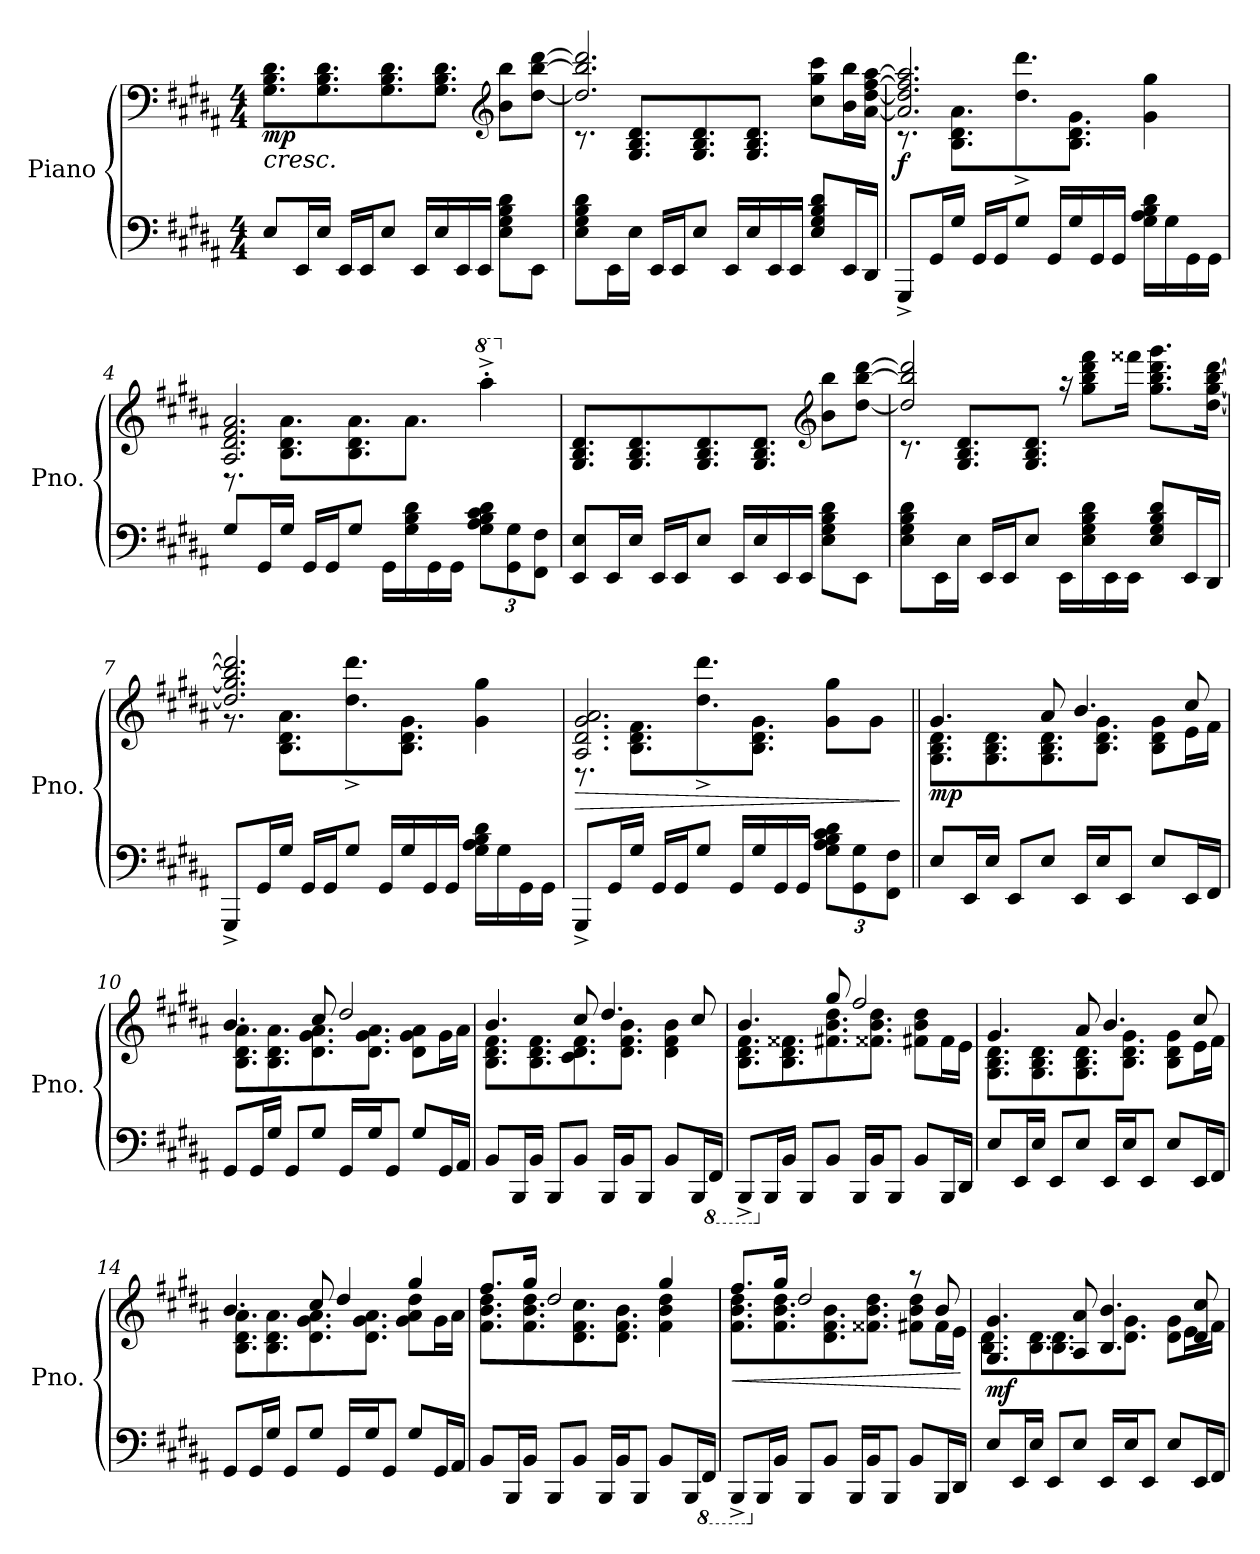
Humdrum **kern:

**kern	**kern	**dynam
*part1	*part1	*part1
*staff2	*staff1	*staff1/2
*I"Piano	*	*
*I'Pno.	*	*
*clefF4	*clefF4	*
*k[f#c#g#d#a#]	*k[f#c#g#d#a#]	*
*M4/4	*M4/4	*
*MM95	*MM95	*
=1	=1	=1
!	!LO:TX:b:i:t=cresc.	!
!	!	!LO:DY:b
8E/L	8.G#\ 8.B\ 8.d#\L	mp
16EE/L	.	.
16E/JJ	8.G#\ 8.B\ 8.d#\	.
16EE/LL	.	.
16EE/J	.	.
8E/J	8.G#\ 8.B\ 8.d#\	.
16EE/LL	.	.
16E/	8.G#\ 8.B\ 8.d#\J	.
16EE/	.	.
16EE/JJ	.	.
*	*clefG2	*
8E\ 8G#\ 8B\ 8d#\L	8b\ 8bb\L	.
8EE\J	[8dd#\ [8bb\ [8ddd#\J	.
=2	=2	=2
*	*^	*
8E\ 8G#\ 8B\ 8d#\L	2.dd#/] 2.bb/] 2.ddd#/]	8.r	.
16EE\L	.	.	.
16E\JJ	.	8.G#/ 8.B/ 8.d#/L	.
16EE/LL	.	.	.
16EE/J	.	.	.
8E/J	.	8.G#/ 8.B/ 8.d#/	.
16EE/LL	.	.	.
16E/	.	8.G#/ 8.B/ 8.d#/J	.
16EE/	.	.	.
16EE/JJ	.	.	.
8E/ 8G#/ 8B/ 8d#/L	8cc#\ 8gg#\ 8ccc#\L	4ryy	.
16EE/L	16b\ 16bb\L	.	.
16DD#/JJ	[16a#\ [16dd#\ [16ff#\ [16aa#\JJ	.	.
=3	=3	=3	=3
!	!	!	!LO:DY:b
8GGG#^/L	2.a#/] 2.dd#/] 2.ff#/] 2.aa#/]	8.r	f
16GG#/L	.	.	.
16G#/JJ	.	8.B\ 8.d#\ 8.a#\L	.
16GG#/LL	.	.	.
16GG#/J	.	.	.
*	*8va	*	*
8G#/J	.	8.ddd#\^ 8.dddd#\^	.
16GG#/LL	.	.	.
*	*X8va	*	*
16G#/	.	8.B\ 8.d#\ 8.g#\J	.
16GG#/	.	.	.
16GG#/JJ	.	.	.
16G#\ 16A#\ 16B\ 16d#\LL	4g#\ 4gg#\	4ryy	.
16G#\	.	.	.
16GG#\	.	.	.
16GG#\JJ	.	.	.
!!LO:LB:g=z	!!
=4	=4	=4	=4
8G#/L	2.A#/ 2.d#/ 2.f#/ 2.a#/	8.r	.
16GG#/L	.	.	.
16G#/JJ	.	8.B\ 8.d#\ 8.a#\L	.
16GG#/LL	.	.	.
16GG#/J	.	.	.
8G#/J	.	8.B\ 8.d#\ 8.a#\	.
16GG#\LL	.	.	.
16G#\ 16B\ 16d#\	.	8.a#\J	.
16GG#\	.	.	.
16GG#\JJ	.	.	.
*Xbrackettup	*	*	*
*	*8va	*	*
12G#\ 12A#\ 12B\ 12c#\ 12d#\L	4aaa#'^\	4ryy	.
12GG#\ 12G#\	.	.	.
12FF#\ 12F#\J	.	.	.
*	*v	*v	*
=5	=5	=5
*	*X8va	*
8EE/ 8E/L	8.G#/ 8.B/ 8.d#/L	.
16EE/L	.	.
16E/JJ	8.G#/ 8.B/ 8.d#/	.
16EE/LL	.	.
16EE/J	.	.
8E/J	8.G#/ 8.B/ 8.d#/	.
16EE/LL	.	.
16E/	8.G#/ 8.B/ 8.d#/J	.
16EE/	.	.
16EE/JJ	.	.
*	*clefG2	*
8E\ 8G#\ 8B\ 8d#\L	8b\ 8bb\L	.
8EE\J	[8dd#\ [8bb\ [8ddd#\J	.
=6	=6	=6
*	*^	*
8E\ 8G#\ 8B\ 8d#\L	2dd#/] 2bb/] 2ddd#/]	8.r	.
16EE\L	.	.	.
16E\JJ	.	8.G#/ 8.B/ 8.d#/L	.
16EE/LL	.	.	.
16EE/J	.	.	.
8E/J	.	8.G#/ 8.B/ 8.d#/J	.
16EE\LL	16r	.	.
16E\ 16G#\ 16B\ 16d#\	8gg#\ 8bb\ 8ddd#\ 8fff#\L	4..ryy	.
16EE\	.	.	.
16EE\JJ	16fff##X\Jk	.	.
8E/ 8G#/ 8B/ 8d#/L	8.gg#\ 8.bb\ 8.ddd#\ 8.ggg#\L	.	.
16EE/L	.	.	.
16DD#/JJ	[16dd#\ [16gg#\ [16bb\ [16ddd#\Jk	.	.
!!LO:LB:g=z	!!
=7	=7	=7	=7
8GGG#^/L	2.dd#/] 2.gg#/] 2.bb/] 2.ddd#/]	8.r	.
16GG#/L	.	.	.
16G#/JJ	.	8.B\ 8.d#\ 8.a#\L	.
16GG#/LL	.	.	.
16GG#/J	.	.	.
*	*8va	*	*
8G#/J	.	8.ddd#\^ 8.dddd#\^	.
16GG#/LL	.	.	.
*	*X8va	*	*
16G#/	.	8.B\ 8.d#\ 8.g#\J	.
16GG#/	.	.	.
16GG#/JJ	.	.	.
16G#\ 16A#\ 16B\ 16d#\LL	4g#\ 4gg#\	4ryy	.
16G#\	.	.	.
16GG#\	.	.	.
16GG#\JJ	.	.	.
=8	=8	=8	=8
!	!	!	!LO:HP:b
8GGG#^/L	2.A#/ 2.d#/ 2.g#/ 2.a#/	8.r	>
16GG#/L	.	.	.
16G#/JJ	.	8.B\ 8.d#\ 8.f#\L	.
16GG#/LL	.	.	.
16GG#/J	.	.	.
*	*8va	*	*
8G#/J	.	8.ddd#\^ 8.dddd#\^	.
16GG#/LL	.	.	.
*	*X8va	*	*
16G#/	.	8.B\ 8.d#\ 8.g#\J	.
16GG#/	.	.	.
16GG#/JJ	.	.	.
12G#\ 12A#\ 12B\ 12c#\ 12d#\L	8g#\ 8gg#\L	4ryy	.
12GG#\ 12G#\	.	.	.
.	8g#\J	.	.
12FF#\ 12F#\J	.	.	.
*	*v	*v	*
.	.	]
=9||	=9||	=9||
*	*^	*
!	!	!	!LO:DY:b
8E/L	4.g#/	8.G#\ 8.B\ 8.d#\L	mp
16EE/L	.	.	.
16E/JJ	.	8.G#\ 8.B\ 8.d#\	.
8EE/L	.	.	.
8E/J	8a#/	8.G#\ 8.B\ 8.d#\	.
16EE/LL	4.b/	.	.
16E/J	.	8.B\ 8.d#\ 8.g#\J	.
8EE/J	.	.	.
8E/L	.	8B\ 8d#\ 8g#\L	.
16EE/L	8cc#/	16e\L	.
16FF#/JJ	.	16f#\JJ	.
!!LO:LB:g=z	!!
=10	=10	=10	=10
8GG#/L	4.b/	8.B\ 8.d#\ 8.a#\L	.
16GG#/L	.	.	.
16G#/JJ	.	8.B\ 8.d#\ 8.a#\	.
8GG#/L	.	.	.
8G#/J	8cc#/	8.d#\ 8.g#\ 8.a#\	.
16GG#/LL	2dd#/	.	.
16G#/J	.	8.d#\ 8.g#\ 8.a#\J	.
8GG#/J	.	.	.
8G#/L	.	8d#\ 8g#\ 8a#\L	.
16GG#/L	.	16g#\L	.
16AA#/JJ	.	16a#\JJ	.
=11	=11	=11	=11
8BB/L	4.b/	8.B\ 8.d#\ 8.f#\L	.
16BBB/L	.	.	.
16BB/JJ	.	8.B\ 8.d#\ 8.f#\	.
8BBB/L	.	.	.
8BB/J	8cc#/	8.c#\ 8.d#\ 8.f#\	.
16BBB/LL	4.dd#/	.	.
16BB/J	.	8.d#\ 8.f#\ 8.b\J	.
8BBB/J	.	.	.
8BB/L	.	4d#\ 4f#\ 4b\	.
16BBB/L	8cc#/	.	.
*8ba	*	*	*
16FFF#/JJ	.	.	.
=12	=12	=12	=12
8BBBB^/L	4.b/	8.B\ 8.d#\ 8.f#\L	.
*X8ba	*	*	*
16BBB/L	.	.	.
16BB/JJ	.	8.B\ 8.d#\ 8.f##X\	.
8BBB/L	.	.	.
8BB/J	8gg#/	8.f#X\ 8.b\ 8.dd#\	.
16BBB/LL	2ff#/	.	.
16BB/J	.	8.f##X\ 8.b\ 8.dd#\J	.
8BBB/J	.	.	.
8BB/L	.	8f#X\ 8b\ 8dd#\L	.
16BBB/L	.	16f#\L	.
16DD#/JJ	.	16e\JJ	.
!!LO:PB:g=z	!!
=13	=13	=13	=13
8E/L	4.g#/	8.G#\ 8.B\ 8.d#\L	.
16EE/L	.	.	.
16E/JJ	.	8.G#\ 8.B\ 8.d#\	.
8EE/L	.	.	.
8E/J	8a#/	8.G#\ 8.B\ 8.d#\	.
16EE/LL	4.b/	.	.
16E/J	.	8.B\ 8.d#\ 8.g#\J	.
8EE/J	.	.	.
8E/L	.	8B\ 8d#\ 8g#\L	.
16EE/L	8cc#/	16e\L	.
16FF#/JJ	.	16f#\JJ	.
=14	=14	=14	=14
8GG#/L	4.b/	8.B\ 8.d#\ 8.a#\L	.
16GG#/L	.	.	.
16G#/JJ	.	8.B\ 8.d#\ 8.a#\	.
8GG#/L	.	.	.
8G#/J	8cc#/	8.d#\ 8.g#\ 8.a#\	.
16GG#/LL	4dd#/	.	.
16G#/J	.	8.d#\ 8.g#\ 8.a#\J	.
8GG#/J	.	.	.
8G#/L	4gg#/	8g#\ 8a#\ 8dd#\L	.
16GG#/L	.	16g#\L	.
16AA#/JJ	.	16a#\JJ	.
=15	=15	=15	=15
8BB/L	8.ff#/L	8.f#\ 8.b\ 8.dd#\L	.
16BBB/L	.	.	.
16BB/JJ	16gg#/Jk	8.f#\ 8.b\ 8.dd#\	.
8BBB/L	2dd#/	.	.
8BB/J	.	8.d#\ 8.f#\ 8.cc#\	.
16BBB/LL	.	.	.
16BB/J	.	8.d#\ 8.f#\ 8.b\J	.
8BBB/J	.	.	.
8BB/L	4gg#/	4f#\ 4b\ 4dd#\	.
16BBB/L	.	.	.
*8ba	*	*	*
16FFF#/JJ	.	.	.
!!LO:LB:g=z	!!
=16	=16	=16	=16
!	!	!	!LO:HP:b
8BBBB^/L	8.ff#/L	8.f#\ 8.b\ 8.dd#\L	<
*X8ba	*	*	*
16BBB/L	.	.	.
16BB/JJ	16gg#/Jk	8.f#\ 8.b\ 8.dd#\	.
8BBB/L	2dd#/	.	.
8BB/J	.	8.d#\ 8.f#\ 8.b\	.
16BBB/LL	.	.	.
16BB/J	.	8.f##X\ 8.b\ 8.dd#\J	.
8BBB/J	.	.	.
8BB/L	8r	8f#X\ 8b\ 8dd#\L	.
16BBB/L	8b/	16f#\L	.
16DD#/JJ	.	16e\JJ	.
*	*v	*v	*
.	.	[
=17	=17	=17
*	*^	*
!	!	!	!LO:DY:b
8E/L	4.G#/ 4.g#/	8.B\ 8.d#\L	mf
16EE/L	.	.	.
16E/JJ	.	8.B\ 8.d#\	.
8EE/L	.	.	.
8E/J	8A#/ 8a#/	8.B\ 8.d#\	.
16EE/LL	4.B/ 4.b/	.	.
16E/J	.	8.d#\ 8.g#\J	.
8EE/J	.	.	.
8E/L	.	8d#\ 8g#\L	.
16EE/L	8d#/ 8cc#/	16e\L	.
16FF#/JJ	.	16f#\JJ	.
*	*v	*v	*
=	=	=
*-	*-	*-
